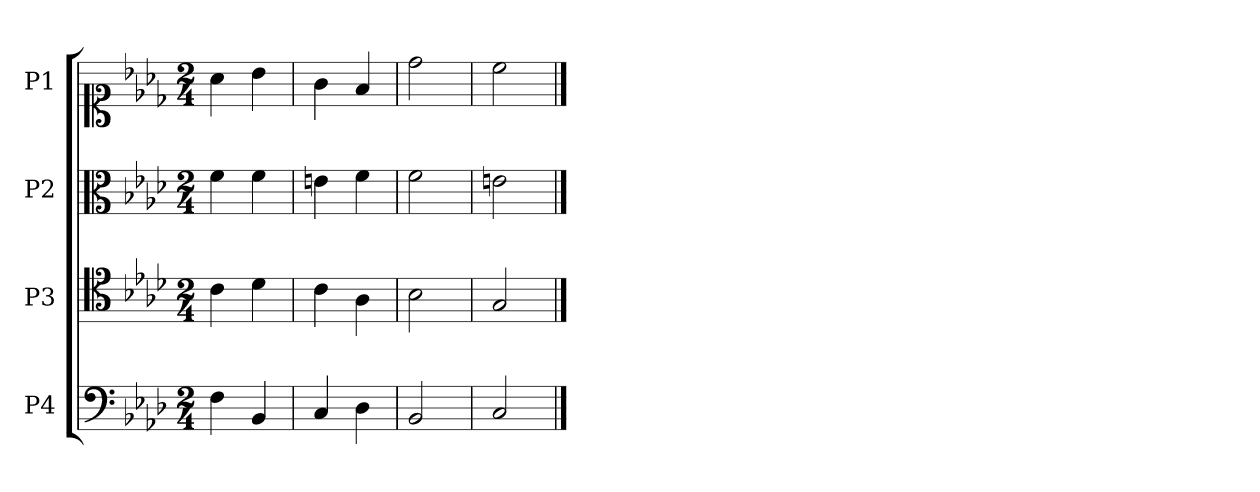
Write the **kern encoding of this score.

**kern	**kern	**kern	**kern
*part4	*part3	*part2	*part1
*staff4	*staff3	*staff2	*staff1
*I"P4	*I"P3	*I"P2	*I"P1
!!LO:PB:g=z
*clefF4	*clefC4	*clefC3	*clefC1
*k[b-e-a-d-]	*k[b-e-a-d-]	*k[b-e-a-d-]	*k[b-e-a-d-]
*f:	*f:	*f:	*f:
*M2/4	*M2/4	*M2/4	*M2/4
=1	=1	=1	=1
4Fi\	4ci\	4fi\	4a-i\
4BB-i/	4d-i\	4fi\	4b-i\
=2	=2	=2	=2
4Ci/	4ci\	4eni\	4gi\
4D-i\	4A-i\	4fi\	4fi/
=3	=3	=3	=3
2BB-i/	2B-i\	2fi\	2dd-i\
=4	=4	=4	=4
2Ci/	2Gi/	2eni\	2cci\
==	==	==	==
*-	*-	*-	*-
